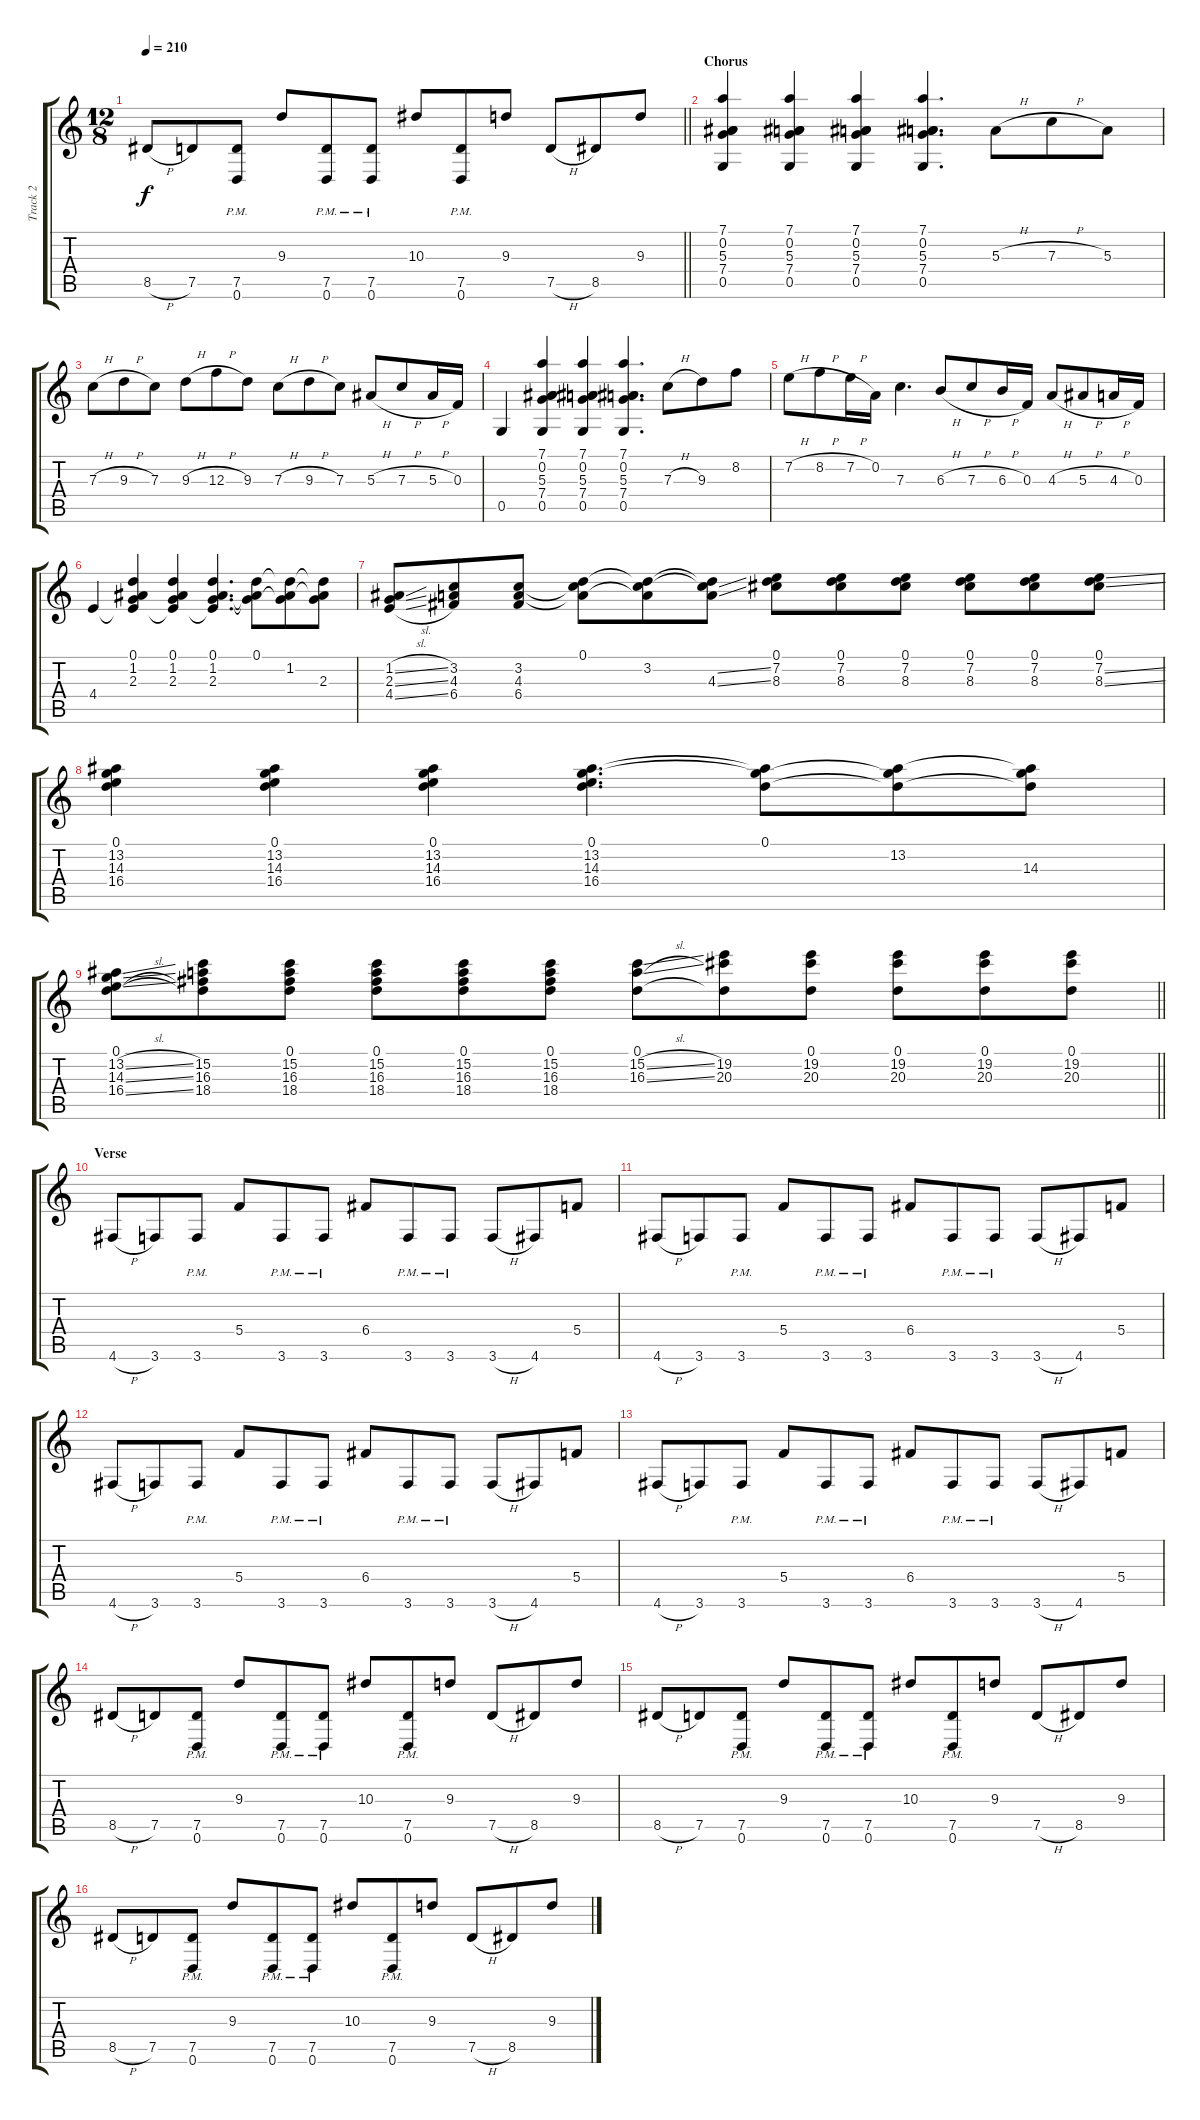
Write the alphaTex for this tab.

\track ("Track 2" "Track 2") {instrument distortionguitar}
\staff {score tabs}
\tuning (D4 A3 F3 C3 G2 D2) {hide}
\ts (12 8)
\tempo 210
\clef g2
\barLineRight lightlight
\ks c
8.5{h}.8{dy f} 7.5.8 (7.5{pm} 0.6{pm}).8 9.3.8 (7.5{pm} 0.6{pm}).8 (7.5{pm} 0.6{pm}).8 10.3.8 (7.5{pm} 0.6{pm}).8 9.3.8 7.5{h}.8 8.5.8 9.3.8 |
\section ("" "Chorus")
(7.1 0.2 5.3 7.4 0.5).4 (7.1 0.2 5.3 7.4 0.5).4 (7.1 0.2 5.3 7.4 0.5).4 (7.1 0.2 5.3 7.4 0.5).4{d} 5.3{h}.8 7.3{h}.8 5.3.8 |
7.3{h}.8 9.3{h}.8 7.3.8 9.3{h}.8 12.3{h}.8 9.3.8 7.3{h}.8 9.3{h}.8 7.3.8 5.3{h}.8 7.3{h}.8 5.3{h}.16 0.3.16 |
0.5.4 (7.1 0.2 5.3 7.4 0.5).4 (7.1 0.2 5.3 7.4 0.5).4 (7.1 0.2 5.3 7.4 0.5).4{d} 7.3{h}.8 9.3.8 8.2.8 |
7.2{h}.8 8.2{h}.8 7.2{h}.16 0.2.16 7.3.4{d} 6.3{h}.8 7.3{h}.8 6.3{h}.16 0.3.16 4.3{h}.8 5.3{h}.8 4.3{h}.16 0.3.16 |
4.4.4 (0.1 1.2 2.3 4.4{t}).4 (0.1 1.2 2.3 4.4{t}).4 (0.1 1.2 2.3 4.4{t}).4{d} (0.1 1.2{t} 2.3{t}).8 (0.1{t} 1.2 2.3{t}).8 (0.1{t} 1.2{t} 2.3).8 |
(1.2{sl} 2.3{sl} 4.4{sl}).8 (3.2 4.3 6.4).8 (3.2 4.3 6.4).8 (0.1 3.2{t} 4.3{t}).8 (0.1{t} 3.2 4.3{t}).8 (0.1{t} 3.2{ss t} 4.3{ss}).8 (0.1 7.2 8.3).8 (0.1 7.2 8.3).8 (0.1 7.2 8.3).8 (0.1 7.2 8.3).8 (0.1 7.2 8.3).8 (0.1 7.2{ss} 8.3{ss}).8 |
(0.1 13.2 14.3 16.4).4 (0.1 13.2 14.3 16.4).4 (0.1 13.2 14.3 16.4).4 (0.1 13.2 14.3 16.4).4{d} (0.1 13.2{t} 14.3{t}).8 (0.1{t} 13.2 14.3{t}).8 (0.1{t} 13.2{t} 14.3).8 |
\barLineRight lightlight
(0.1 13.2{sl} 14.3{sl} 16.4{sl}).8 (0.1{t} 15.2 16.3 18.4).8 (0.1 15.2 16.3 18.4).8 (0.1 15.2 16.3 18.4).8 (0.1 15.2 16.3 18.4).8 (0.1 15.2 16.3 18.4).8 (0.1 15.2{sl} 16.3{sl}).8 (0.1{t} 19.2 20.3).8 (0.1 19.2 20.3).8 (0.1 19.2 20.3).8 (0.1 19.2 20.3).8 (0.1 19.2 20.3).8 |
\section ("" "Verse")
4.6{h}.8 3.6.8 3.6{pm}.8 5.4.8 3.6{pm}.8 3.6{pm}.8 6.4.8 3.6{pm}.8 3.6{pm}.8 3.6{h}.8 4.6.8 5.4.8 |
4.6{h}.8 3.6.8 3.6{pm}.8 5.4.8 3.6{pm}.8 3.6{pm}.8 6.4.8 3.6{pm}.8 3.6{pm}.8 3.6{h}.8 4.6.8 5.4.8 |
4.6{h}.8 3.6.8 3.6{pm}.8 5.4.8 3.6{pm}.8 3.6{pm}.8 6.4.8 3.6{pm}.8 3.6{pm}.8 3.6{h}.8 4.6.8 5.4.8 |
4.6{h}.8 3.6.8 3.6{pm}.8 5.4.8 3.6{pm}.8 3.6{pm}.8 6.4.8 3.6{pm}.8 3.6{pm}.8 3.6{h}.8 4.6.8 5.4.8 |
8.5{h}.8 7.5.8 (7.5{pm} 0.6{pm}).8 9.3.8 (7.5{pm} 0.6{pm}).8 (7.5{pm} 0.6{pm}).8 10.3.8 (7.5{pm} 0.6{pm}).8 9.3.8 7.5{h}.8 8.5.8 9.3.8 |
8.5{h}.8 7.5.8 (7.5{pm} 0.6{pm}).8 9.3.8 (7.5{pm} 0.6{pm}).8 (7.5{pm} 0.6{pm}).8 10.3.8 (7.5{pm} 0.6{pm}).8 9.3.8 7.5{h}.8 8.5.8 9.3.8 |
8.5{h}.8 7.5.8 (7.5{pm} 0.6{pm}).8 9.3.8 (7.5{pm} 0.6{pm}).8 (7.5{pm} 0.6{pm}).8 10.3.8 (7.5{pm} 0.6{pm}).8 9.3.8 7.5{h}.8 8.5.8 9.3.8
